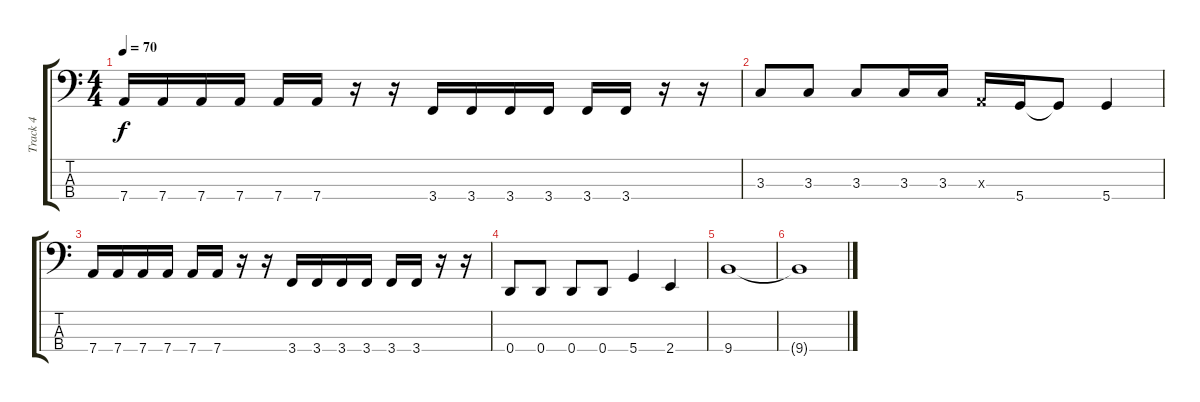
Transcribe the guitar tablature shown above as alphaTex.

\track ("Track 4" "Track 4") {instrument electricbassfinger}
\staff {score tabs}
\tuning (G2 D2 A1 D1) {hide}
\ts (4 4)
\tempo 70
\clef f4
\ks c
7.4.16{dy f} 7.4.16 7.4.16 7.4.16 7.4.16 7.4.16 r.16 r.16 3.4.16 3.4.16 3.4.16 3.4.16 3.4.16 3.4.16 r.16 r.16 |
3.3.8 3.3.8 3.3.8 3.3.16 3.3.16 0.3{x}.16 5.4.16 5.4{t}.8 5.4.4 |
7.4.16 7.4.16 7.4.16 7.4.16 7.4.16 7.4.16 r.16 r.16 3.4.16 3.4.16 3.4.16 3.4.16 3.4.16 3.4.16 r.16 r.16 |
0.4.8 0.4.8 0.4.8 0.4.8 5.4.4 2.4.4 |
9.4.1 |
9.4{t}.1
